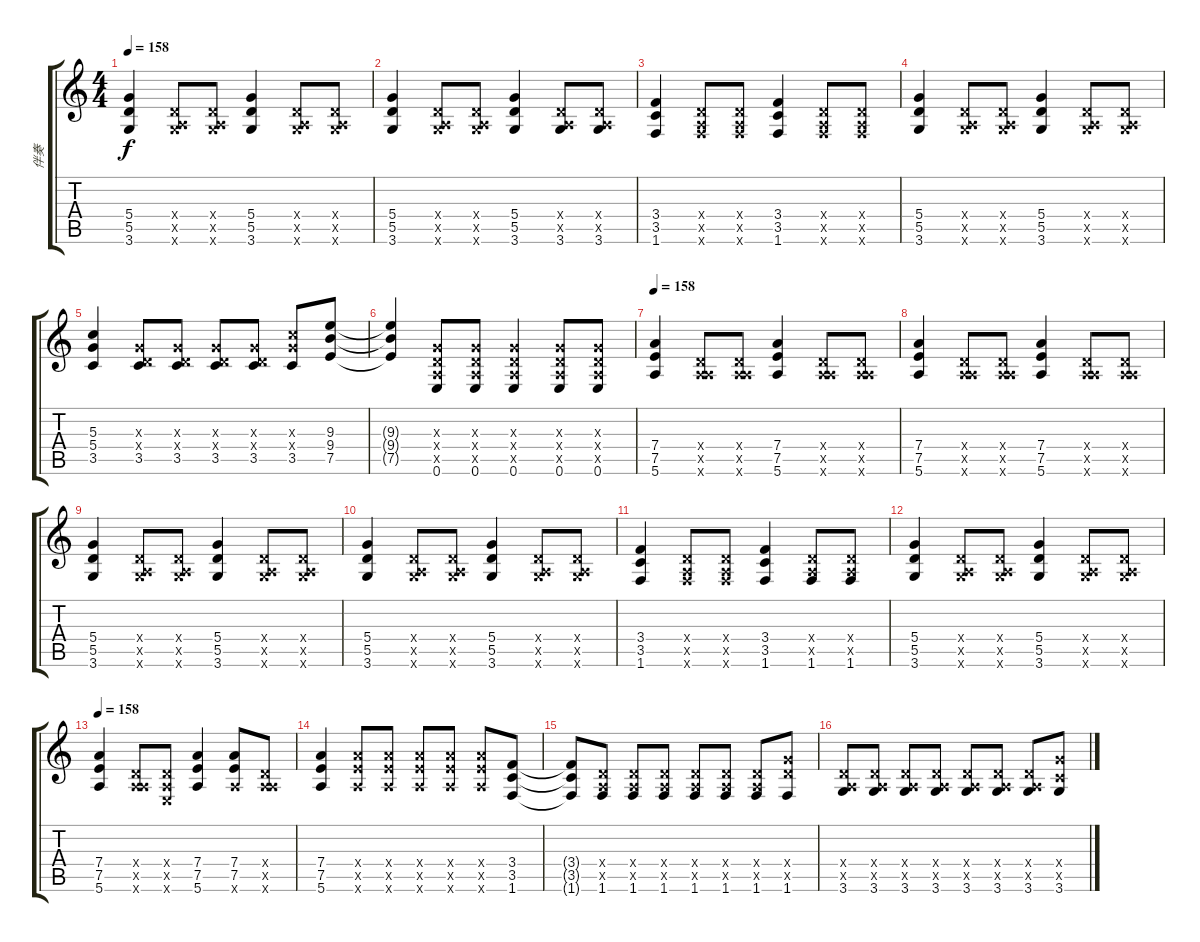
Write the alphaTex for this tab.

\track ("伴奏" "伴奏") {instrument distortionguitar}
\staff {score tabs}
\tuning (E4 B3 G3 D3 A2 E2) {hide}
\ts (4 4)
\tempo 158
\clef g2
\ks c
(5.4 5.5 3.6).4{dy f} (0.4{x} 0.5{x} 3.6{x}).8 (0.4{x} 0.5{x} 3.6{x}).8 (5.4 5.5 3.6).4 (0.4{x} 0.5{x} 3.6{x}).8 (0.4{x} 0.5{x} 3.6{x}).8 |
(5.4 5.5 3.6).4 (0.4{x} 0.5{x} 3.6{x}).8 (0.4{x} 0.5{x} 3.6{x}).8 (5.4 5.5 3.6).4 (0.4{x} 0.5{x} 3.6).8 (0.4{x} 0.5{x} 3.6).8 |
(3.4 3.5 1.6).4 (0.4{x} 0.5{x} 1.6{x}).8 (0.4{x} 0.5{x} 1.6{x}).8 (3.4 3.5 1.6).4 (0.4{x} 0.5{x} 1.6{x}).8 (0.4{x} 0.5{x} 1.6{x}).8 |
(5.4 5.5 3.6).4 (0.4{x} 0.5{x} 3.6{x}).8 (0.4{x} 0.5{x} 3.6{x}).8 (5.4 5.5 3.6).4 (0.4{x} 0.5{x} 3.6{x}).8 (0.4{x} 0.5{x} 3.6{x}).8 |
(5.3 5.4 3.5).4 (0.3{x} 0.4{x} 3.5).8 (0.3{x} 0.4{x} 3.5).8 (0.3{x} 0.4{x} 3.5).8 (0.3{x} 0.4{x} 3.5).8 (5.3{x} 5.4{x} 3.5).8 (9.3 9.4 7.5).8 |
(9.3{t} 9.4{t} 7.5{t}).4 (0.3{x} 0.4{x} 0.5{x} 0.6).8 (0.3{x} 0.4{x} 0.5{x} 0.6).8 (0.3{x} 0.4{x} 0.5{x} 0.6).4 (0.3{x} 0.4{x} 0.5{x} 0.6).8 (0.3{x} 0.4{x} 0.5{x} 0.6).8 |
\tempo 158
(7.4 7.5 5.6).4 (0.4{x} 0.5{x} 5.6{x}).8 (0.4{x} 0.5{x} 5.6{x}).8 (7.4 7.5 5.6).4 (0.4{x} 0.5{x} 5.6{x}).8 (0.4{x} 0.5{x} 5.6{x}).8 |
(7.4 7.5 5.6).4 (0.4{x} 0.5{x} 5.6{x}).8 (0.4{x} 0.5{x} 5.6{x}).8 (7.4 7.5 5.6).4 (0.4{x} 0.5{x} 5.6{x}).8 (0.4{x} 0.5{x} 5.6{x}).8 |
(5.4 5.5 3.6).4 (0.4{x} 0.5{x} 3.6{x}).8 (0.4{x} 0.5{x} 3.6{x}).8 (5.4 5.5 3.6).4 (0.4{x} 0.5{x} 3.6{x}).8 (0.4{x} 0.5{x} 3.6{x}).8 |
(5.4 5.5 3.6).4 (0.4{x} 0.5{x} 3.6{x}).8 (0.4{x} 0.5{x} 3.6{x}).8 (5.4 5.5 3.6).4 (0.4{x} 0.5{x} 3.6{x}).8 (0.4{x} 0.5{x} 3.6{x}).8 |
(3.4 3.5 1.6).4 (0.4{x} 0.5{x} 1.6{x}).8 (0.4{x} 0.5{x} 1.6{x}).8 (3.4 3.5 1.6).4 (0.4{x} 0.5{x} 1.6).8 (0.4{x} 0.5{x} 1.6).8 |
(5.4 5.5 3.6).4 (0.4{x} 0.5{x} 3.6{x}).8 (0.4{x} 0.5{x} 3.6{x}).8 (5.4 5.5 3.6).4 (0.4{x} 0.5{x} 3.6{x}).8 (0.4{x} 0.5{x} 3.6{x}).8 |
\tempo 158
(7.4 7.5 5.6).4 (0.4{x} 0.5{x} 5.6{x}).8 (0.4{x} 0.5{x} 0.6{x}).8 (7.4 7.5 5.6).4 (7.4 7.5 5.6{x}).8 (0.4{x} 0.5{x} 5.6{x}).8 |
(7.4 7.5 5.6).4 (7.4{x} 7.5{x} 5.6{x}).8 (7.4{x} 7.5{x} 5.6{x}).8 (7.4{x} 7.5{x} 5.6{x}).8 (7.4{x} 7.5{x} 5.6{x}).8 (7.4{x} 7.5{x} 5.6{x}).8 (3.4 3.5 1.6).8 |
(3.4{t} 3.5{t} 1.6{t}).8 (0.4{x} 0.5{x} 1.6).8 (0.4{x} 0.5{x} 1.6).8 (0.4{x} 0.5{x} 1.6).8 (0.4{x} 0.5{x} 1.6).8 (0.4{x} 0.5{x} 1.6).8 (0.4{x} 0.5{x} 1.6).8 (5.4{x} 5.5{x} 1.6).8 |
(0.4{x} 0.5{x} 3.6).8 (0.4{x} 0.5{x} 3.6).8 (0.4{x} 0.5{x} 3.6).8 (0.4{x} 0.5{x} 3.6).8 (0.4{x} 0.5{x} 3.6).8 (0.4{x} 0.5{x} 3.6).8 (0.4{x} 0.5{x} 3.6).8 (5.4{x} 3.5{x} 3.6).8
